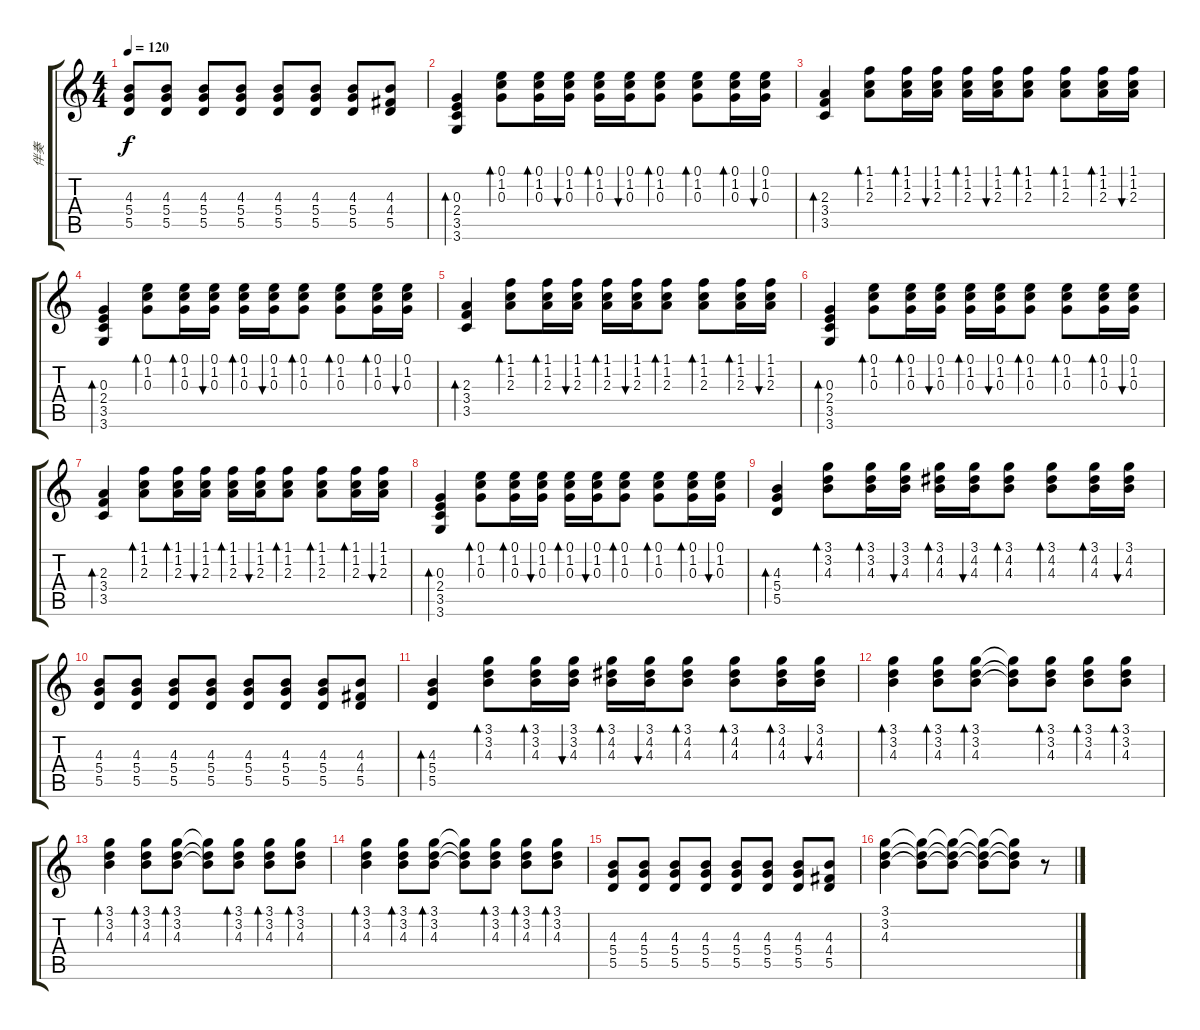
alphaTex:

\track ("伴奏" "伴奏") {instrument acousticguitarsteel}
\staff {score tabs}
\tuning (E4 B3 G3 D3 A2 E2) {hide}
\ts (4 4)
\tempo 120
\clef g2
\ks c
(4.3 5.4 5.5).8{dy f} (4.3 5.4 5.5).8 (4.3 5.4 5.5).8 (4.3 5.4 5.5).8 (4.3 5.4 5.5).8 (4.3 5.4 5.5).8 (4.3 5.4 5.5).8 (4.3 4.4 5.5).8 |
(0.3 2.4 3.5 3.6).4{bd 240} (0.1 1.2 0.3).8{bd 240} (0.1 1.2 0.3).16{bd 240} (0.1 1.2 0.3).16{bu 240} (0.1 1.2 0.3).16{bd 240} (0.1 1.2 0.3).16{bu 240} (0.1 1.2 0.3).8{bd 240} (0.1 1.2 0.3).8{bd 240} (0.1 1.2 0.3).16{bd 240} (0.1 1.2 0.3).16{bu 240} |
(2.3 3.4 3.5).4{bd 240} (1.1 1.2 2.3).8{bd 240} (1.1 1.2 2.3).16{bd 240} (1.1 1.2 2.3).16{bu 240} (1.1 1.2 2.3).16{bd 240} (1.1 1.2 2.3).16{bu 240} (1.1 1.2 2.3).8{bd 240} (1.1 1.2 2.3).8{bd 240} (1.1 1.2 2.3).16{bd 240} (1.1 1.2 2.3).16{bu 240} |
(0.3 2.4 3.5 3.6).4{bd 240} (0.1 1.2 0.3).8{bd 240} (0.1 1.2 0.3).16{bd 240} (0.1 1.2 0.3).16{bu 240} (0.1 1.2 0.3).16{bd 240} (0.1 1.2 0.3).16{bu 240} (0.1 1.2 0.3).8{bd 240} (0.1 1.2 0.3).8{bd 240} (0.1 1.2 0.3).16{bd 240} (0.1 1.2 0.3).16{bu 240} |
(2.3 3.4 3.5).4{bd 240} (1.1 1.2 2.3).8{bd 240} (1.1 1.2 2.3).16{bd 240} (1.1 1.2 2.3).16{bu 240} (1.1 1.2 2.3).16{bd 240} (1.1 1.2 2.3).16{bu 240} (1.1 1.2 2.3).8{bd 240} (1.1 1.2 2.3).8{bd 240} (1.1 1.2 2.3).16{bd 240} (1.1 1.2 2.3).16{bu 240} |
(0.3 2.4 3.5 3.6).4{bd 240} (0.1 1.2 0.3).8{bd 240} (0.1 1.2 0.3).16{bd 240} (0.1 1.2 0.3).16{bu 240} (0.1 1.2 0.3).16{bd 240} (0.1 1.2 0.3).16{bu 240} (0.1 1.2 0.3).8{bd 240} (0.1 1.2 0.3).8{bd 240} (0.1 1.2 0.3).16{bd 240} (0.1 1.2 0.3).16{bu 240} |
(2.3 3.4 3.5).4{bd 240} (1.1 1.2 2.3).8{bd 240} (1.1 1.2 2.3).16{bd 240} (1.1 1.2 2.3).16{bu 240} (1.1 1.2 2.3).16{bd 240} (1.1 1.2 2.3).16{bu 240} (1.1 1.2 2.3).8{bd 240} (1.1 1.2 2.3).8{bd 240} (1.1 1.2 2.3).16{bd 240} (1.1 1.2 2.3).16{bu 240} |
(0.3 2.4 3.5 3.6).4{bd 240} (0.1 1.2 0.3).8{bd 240} (0.1 1.2 0.3).16{bd 240} (0.1 1.2 0.3).16{bu 240} (0.1 1.2 0.3).16{bd 240} (0.1 1.2 0.3).16{bu 240} (0.1 1.2 0.3).8{bd 240} (0.1 1.2 0.3).8{bd 240} (0.1 1.2 0.3).16{bd 240} (0.1 1.2 0.3).16{bu 240} |
(4.3 5.4 5.5).4{bd 240} (3.1 3.2 4.3).8{bd 240} (3.1 3.2 4.3).16{bd 240} (3.1 3.2 4.3).16{bu 240} (3.1 4.2 4.3).16{bd 240} (3.1 4.2 4.3).16{bu 240} (3.1 4.2 4.3).8{bd 240} (3.1 4.2 4.3).8{bd 240} (3.1 4.2 4.3).16{bd 240} (3.1 4.2 4.3).16{bu 240} |
(4.3 5.4 5.5).8 (4.3 5.4 5.5).8 (4.3 5.4 5.5).8 (4.3 5.4 5.5).8 (4.3 5.4 5.5).8 (4.3 5.4 5.5).8 (4.3 5.4 5.5).8 (4.3 4.4 5.5).8 |
(4.3 5.4 5.5).4{bd 240} (3.1 3.2 4.3).8{bd 240} (3.1 3.2 4.3).16{bd 240} (3.1 3.2 4.3).16{bu 240} (3.1 4.2 4.3).16{bd 240} (3.1 4.2 4.3).16{bu 240} (3.1 4.2 4.3).8{bd 240} (3.1 4.2 4.3).8{bd 240} (3.1 4.2 4.3).16{bd 240} (3.1 4.2 4.3).16{bu 240} |
(3.1 3.2 4.3).4{bd 60} (3.1 3.2 4.3).8{bd 60} (3.1 3.2 4.3).8{bd 60} (3.1{t} 3.2{t} 4.3{t}).8 (3.1 3.2 4.3).8{bd 60} (3.1 3.2 4.3).8{bd 60} (3.1 3.2 4.3).8{bd 60} |
(3.1 3.2 4.3).4{bd 60} (3.1 3.2 4.3).8{bd 60} (3.1 3.2 4.3).8{bd 60} (3.1{t} 3.2{t} 4.3{t}).8 (3.1 3.2 4.3).8{bd 60} (3.1 3.2 4.3).8{bd 60} (3.1 3.2 4.3).8{bd 60} |
(3.1 3.2 4.3).4{bd 60} (3.1 3.2 4.3).8{bd 60} (3.1 3.2 4.3).8{bd 60} (3.1{t} 3.2{t} 4.3{t}).8 (3.1 3.2 4.3).8{bd 60} (3.1 3.2 4.3).8{bd 60} (3.1 3.2 4.3).8{bd 60} |
(4.3 5.4 5.5).8 (4.3 5.4 5.5).8 (4.3 5.4 5.5).8 (4.3 5.4 5.5).8 (4.3 5.4 5.5).8 (4.3 5.4 5.5).8 (4.3 5.4 5.5).8 (4.3 4.4 5.5).8 |
(3.1 3.2 4.3).4 (3.1{t} 3.2{t} 4.3{t}).8 (3.1{t} 3.2{t} 4.3{t}).8 (3.1{t} 3.2{t} 4.3{t}).8 (3.1{t} 3.2{t} 4.3{t}).8 r.8
